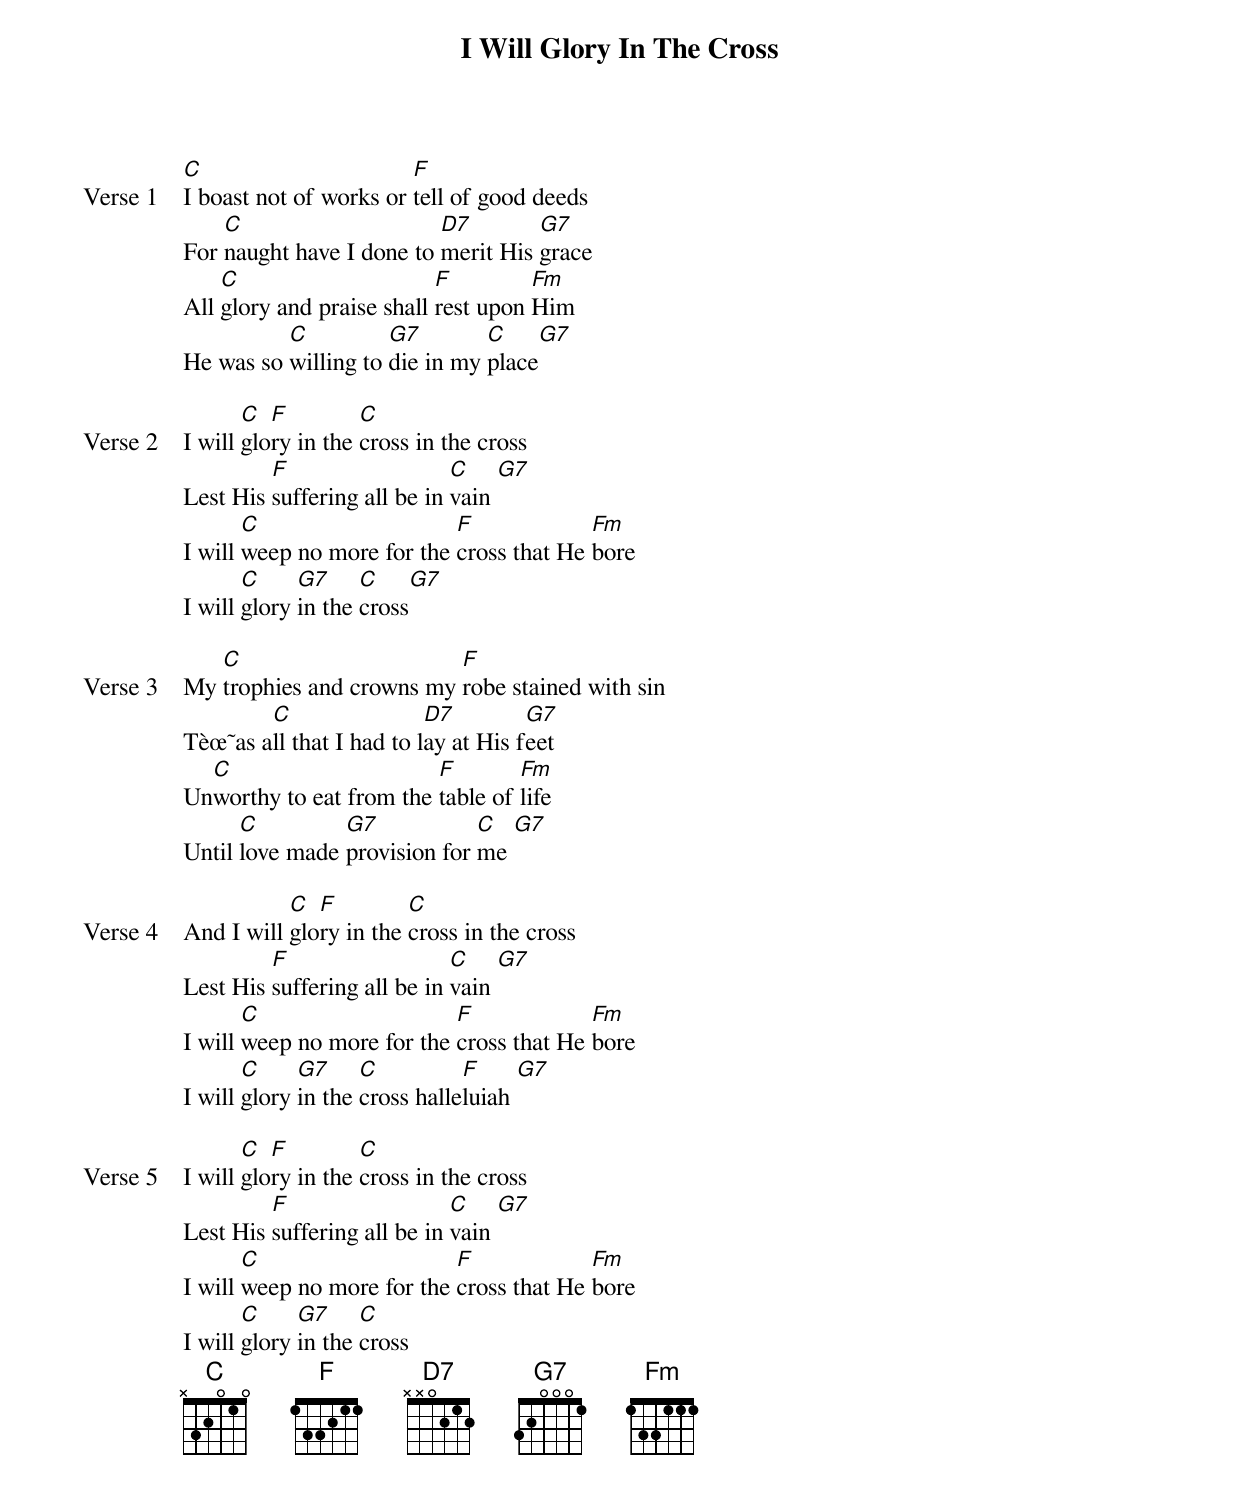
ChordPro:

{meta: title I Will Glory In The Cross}
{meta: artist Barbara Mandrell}
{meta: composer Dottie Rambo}
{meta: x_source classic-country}
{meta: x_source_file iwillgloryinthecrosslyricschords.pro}
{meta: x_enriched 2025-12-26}

{start_of_verse: Verse 1}
[C]I boast not of works or [F]tell of good deeds
For [C]naught have I done to [D7]merit His [G7]grace
All [C]glory and praise shall [F]rest upon [Fm]Him
He was so [C]willing to [G7]die in my [C]place[G7]
{end_of_verse}

{start_of_verse: Verse 2}
I will [C]glo[F]ry in the [C]cross in the cross
Lest His [F]suffering all be in [C]vain [G7]
I will [C]weep no more for the [F]cross that He [Fm]bore
I will [C]glory [G7]in the [C]cross[G7]
{end_of_verse}

{start_of_verse: Verse 3}
My [C]trophies and crowns my [F]robe stained with sin
Tèœ˜as a[C]ll that I had to l[D7]ay at His f[G7]eet
Un[C]worthy to eat from the [F]table of [Fm]life
Until [C]love made [G7]provision for [C]me [G7]
{end_of_verse}

{start_of_verse: Verse 4}
And I will [C]glo[F]ry in the [C]cross in the cross
Lest His [F]suffering all be in [C]vain [G7]
I will [C]weep no more for the [F]cross that He [Fm]bore
I will [C]glory [G7]in the [C]cross halle[F]luiah [G7]
{end_of_verse}

{start_of_verse: Verse 5}
I will [C]glo[F]ry in the [C]cross in the cross
Lest His [F]suffering all be in [C]vain [G7]
I will [C]weep no more for the [F]cross that He [Fm]bore
I will [C]glory [G7]in the [C]cross
{end_of_verse}
